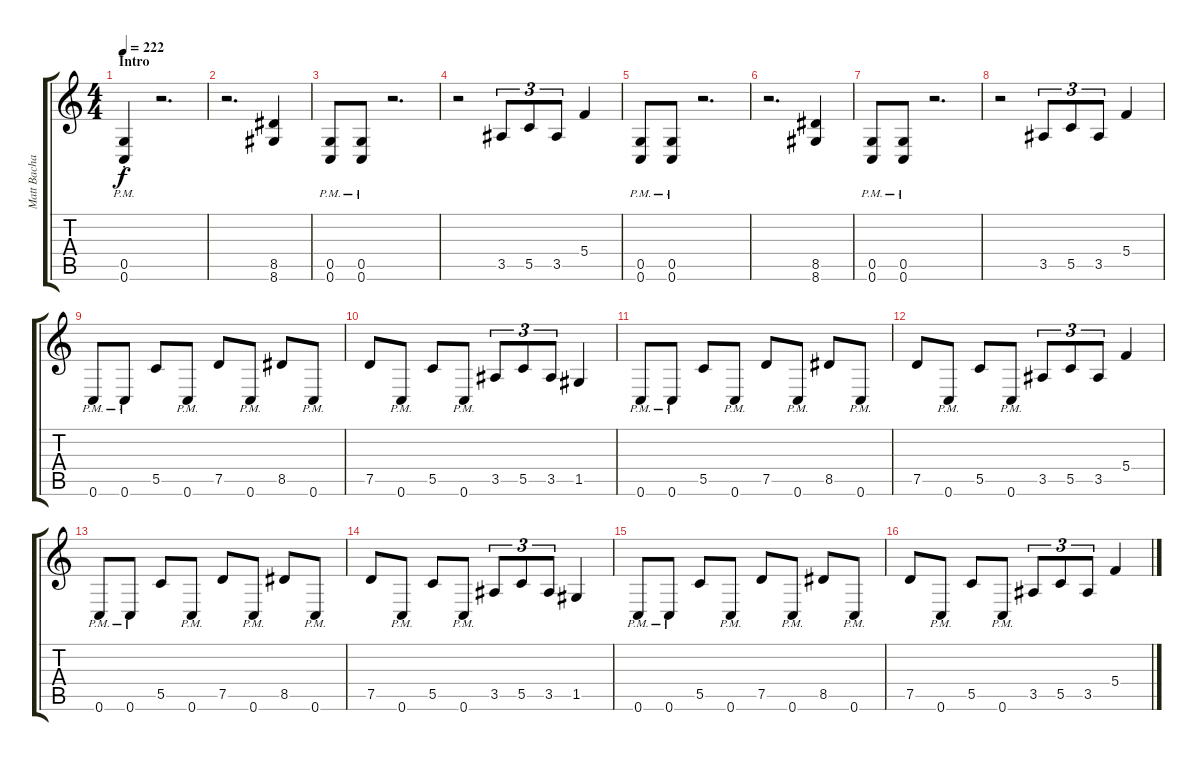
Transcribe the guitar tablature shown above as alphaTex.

\track ("Matt Bachand" "Matt Bacha") {instrument distortionguitar}
\staff {score tabs}
\tuning (D4 A3 F3 C3 G2 C2) {hide}
\ts (4 4)
\section ("" "Intro")
\tempo 222
\clef g2
\ks c
(0.5{pm st} 0.6{pm st}).4{dy f instrument distortionguitar} r.2{d} |
r.2{d} (8.5 8.6).4 |
(0.5{pm} 0.6{pm}).8 (0.5{pm} 0.6{pm}).8 r.2{d} |
r.2 3.5.8{tu (3 2)} 5.5.8{tu (3 2)} 3.5.8{tu (3 2)} 5.4.4 |
(0.5{pm} 0.6{pm}).8 (0.5{pm} 0.6{pm}).8 r.2{d} |
r.2{d} (8.5 8.6).4 |
(0.5{pm} 0.6{pm}).8 (0.5{pm} 0.6{pm}).8 r.2{d} |
r.2 3.5.8{tu (3 2)} 5.5.8{tu (3 2)} 3.5.8{tu (3 2)} 5.4.4 |
0.6{pm}.8 0.6{pm}.8 5.5.8 0.6{pm}.8 7.5.8 0.6{pm}.8 8.5.8 0.6{pm}.8 |
7.5.8 0.6{pm}.8 5.5.8 0.6{pm}.8 3.5.8{tu (3 2)} 5.5.8{tu (3 2)} 3.5.8{tu (3 2)} 1.5.4 |
0.6{pm}.8 0.6{pm}.8 5.5.8 0.6{pm}.8 7.5.8 0.6{pm}.8 8.5.8 0.6{pm}.8 |
7.5.8 0.6{pm}.8 5.5.8 0.6{pm}.8 3.5.8{tu (3 2)} 5.5.8{tu (3 2)} 3.5.8{tu (3 2)} 5.4.4 |
0.6{pm}.8 0.6{pm}.8 5.5.8 0.6{pm}.8 7.5.8 0.6{pm}.8 8.5.8 0.6{pm}.8 |
7.5.8 0.6{pm}.8 5.5.8 0.6{pm}.8 3.5.8{tu (3 2)} 5.5.8{tu (3 2)} 3.5.8{tu (3 2)} 1.5.4 |
0.6{pm}.8 0.6{pm}.8 5.5.8 0.6{pm}.8 7.5.8 0.6{pm}.8 8.5.8 0.6{pm}.8 |
7.5.8 0.6{pm}.8 5.5.8 0.6{pm}.8 3.5.8{tu (3 2)} 5.5.8{tu (3 2)} 3.5.8{tu (3 2)} 5.4.4
